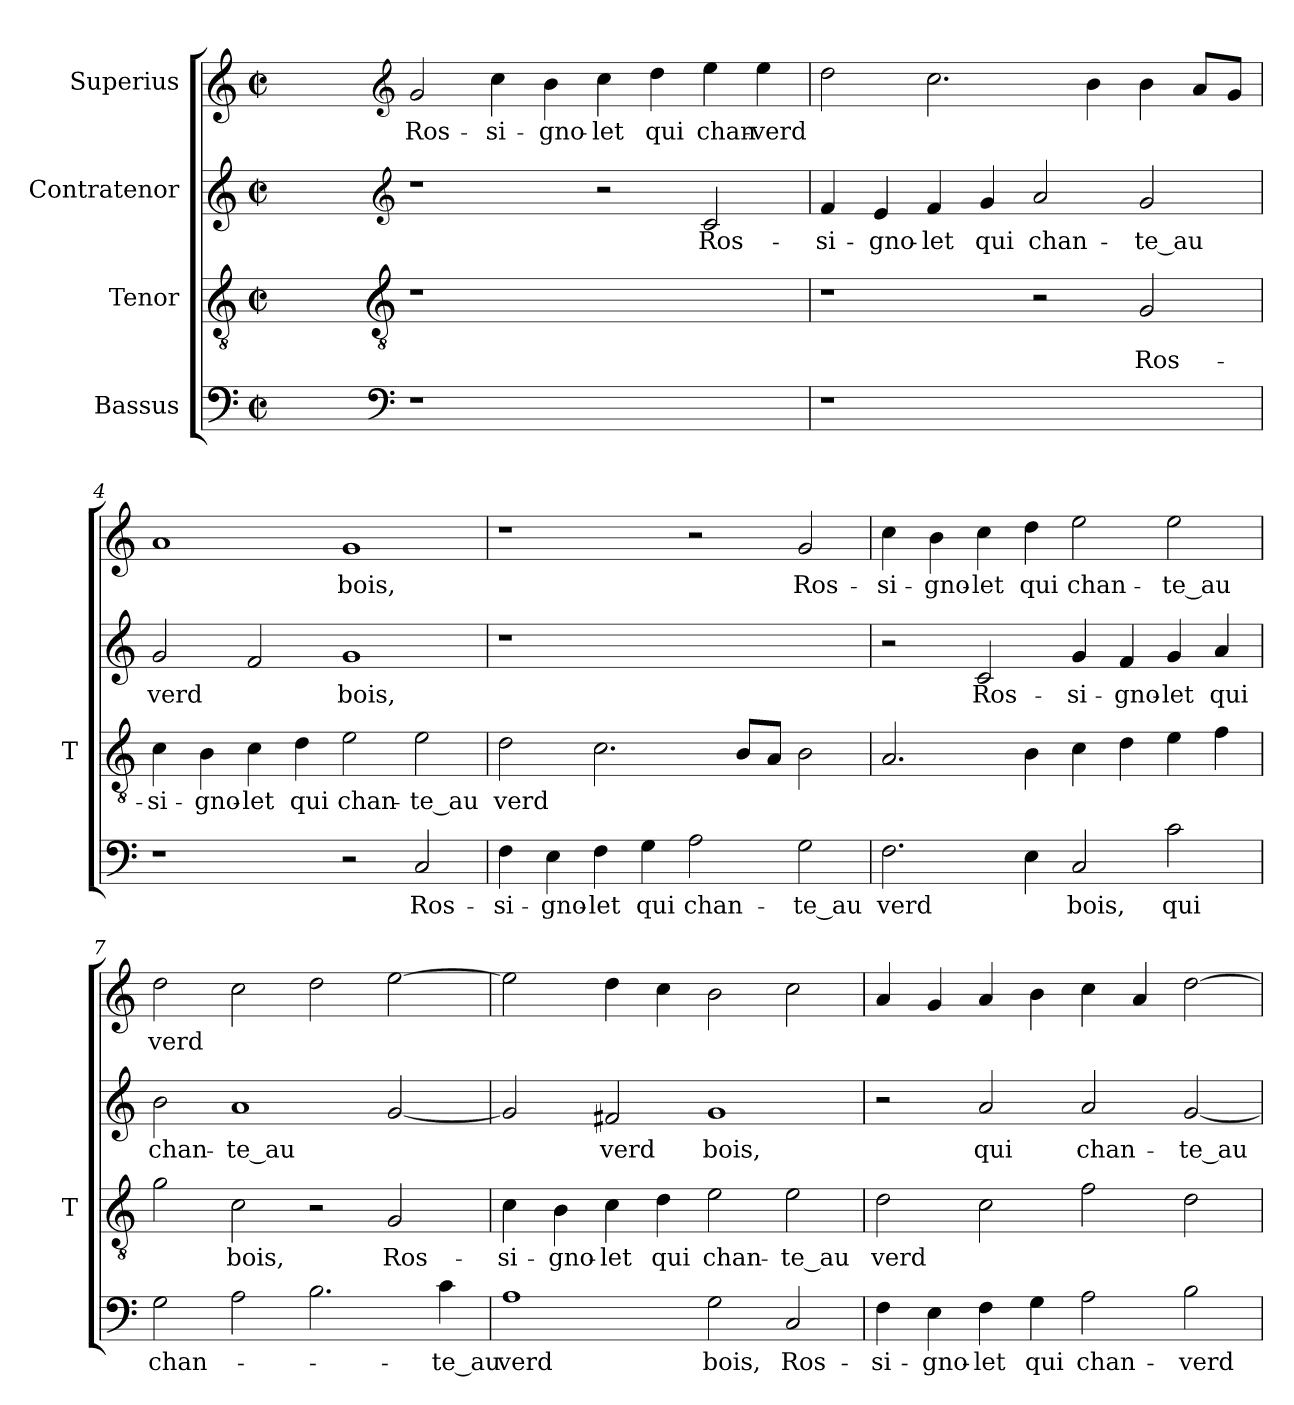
**kern	**text	**kern	**text	**kern	**text	**kern	**text
*part4	*part4	*part3	*part3	*part2	*part2	*part1	*part1
*staff4	*staff4	*staff3	*staff3	*staff2	*staff2	*staff1	*staff1
*I"Bassus	*	*I"Tenor	*	*I"Contratenor	*	*I"Superius	*
*	*	*I'T	*	*	*	*	*
*clefF4	*	*clefGv2	*	*clefG2	*	*clefG2	*
*k[]	*	*k[]	*	*k[]	*	*k[]	*
*C:	*	*C:	*	*C:	*	*C:	*
*M2/2	*	*M2/2	*	*M2/2	*	*M2/2	*
*met(c|)	*	*met(c|)	*	*met(c|)	*	*met(c|)	*
=1	=1	=1	=1	=1	=1	=1	=1
1ryy	.	1ryy	.	1ryy	.	1ryy	.
*clefF4	*	*clefGv2	*	*clefG2	*	*clefG2	*
=2-	=2-	=2-	=2-	=2-	=2-	=2-	=2-
1r	.	1r	.	1r	.	2g	Ros-
.	.	.	.	.	.	4cc	si-
.	.	.	.	.	.	4b	gno-
1ryy	.	1ryy	.	2r	.	4cc	-let
.	.	.	.	.	.	4dd	-qui
.	.	.	.	2c	Ros-	4ee	chan-
.	.	.	.	.	.	4ee	-verd
!!LO:PB:g=z
=3	=3	=3	=3	=3	=3	=3	=3
1r	.	1r	.	4f	si-	2dd	.
.	.	.	.	4e	gno-	.	.
.	.	.	.	4f	-let	2.cc	.
.	.	.	.	4g	-qui	.	.
1ryy	.	2r	.	2a	chan-	.	.
.	.	.	.	.	.	4b	.
.	.	2G	Ros-	2g	-te_au	4b	.
.	.	.	.	.	.	8aL	.
.	.	.	.	.	.	8gJ	.
=4	=4	=4	=4	=4	=4	=4	=4
1r	.	4c	si-	2g	-verd	1a	.
.	.	4B	gno-	.	.	.	.
.	.	4c	-let	2f	.	.	.
.	.	4d	-qui	.	.	.	.
2r	.	2e	chan-	1g	-bois,	1g	-bois,
2C	Ros-	2e	-te_au	.	.	.	.
!!LO:PB:g=z
=5	=5	=5	=5	=5	=5	=5	=5
4F	si-	2d	-verd	1r	.	1r	.
4E	gno-	.	.	.	.	.	.
4F	-let	2.c	.	.	.	.	.
4G	-qui	.	.	.	.	.	.
2A	chan-	.	.	1ryy	.	2r	.
.	.	8BL	.	.	.	.	.
.	.	8AJ	.	.	.	.	.
2G	-te_au	2B	.	.	.	2g	Ros-
=6	=6	=6	=6	=6	=6	=6	=6
2.F	-verd	2.A	.	2r	.	4cc	si-
.	.	.	.	.	.	4b	gno-
.	.	.	.	2c	Ros-	4cc	-let
4E	.	4B	.	.	.	4dd	-qui
2C	-bois,	4c	.	4g	si-	2ee	chan-
.	.	4d	.	4f	gno-	.	.
2c	-qui	4e	.	4g	-let	2ee	-te_au
.	.	4f	.	4a	-qui	.	.
=7	=7	=7	=7	=7	=7	=7	=7
2G	chan-	2g	.	2b	chan-	2dd	-verd
2A	.	2c	-bois,	1a	-te_au	2cc	.
2.B	.	2r	.	.	.	2dd	.
.	.	2G	Ros-	[2g	.	[2ee	.
4c	-te_au	.	.	.	.	.	.
=8	=8	=8	=8	=8	=8	=8	=8
1A	-verd	4c	si-	2g]	.	2ee]	.
.	.	4B	gno-	.	.	.	.
.	.	4c	-let	2f#X	-verd	4dd	.
.	.	4d	-qui	.	.	4cc	.
2G	-bois,	2e	chan-	1g	-bois,	2b	.
2C	Ros-	2e	-te_au	.	.	2cc	.
!!LO:PB:g=z
=9	=9	=9	=9	=9	=9	=9	=9
4F	si-	2d	-verd	2r	.	4a	.
4E	gno-	.	.	.	.	4g	.
4F	-let	2c	.	2a	-qui	4a	.
4G	-qui	.	.	.	.	4b	.
2A	chan-	2f	.	2a	chan-	4cc	.
.	.	.	.	.	.	4a	.
2B	-verd	2d	.	[2g	-te_au	[2dd	.
=	=	=	=	=	=	=	=
*-	*-	*-	*-	*-	*-	*-	*-
